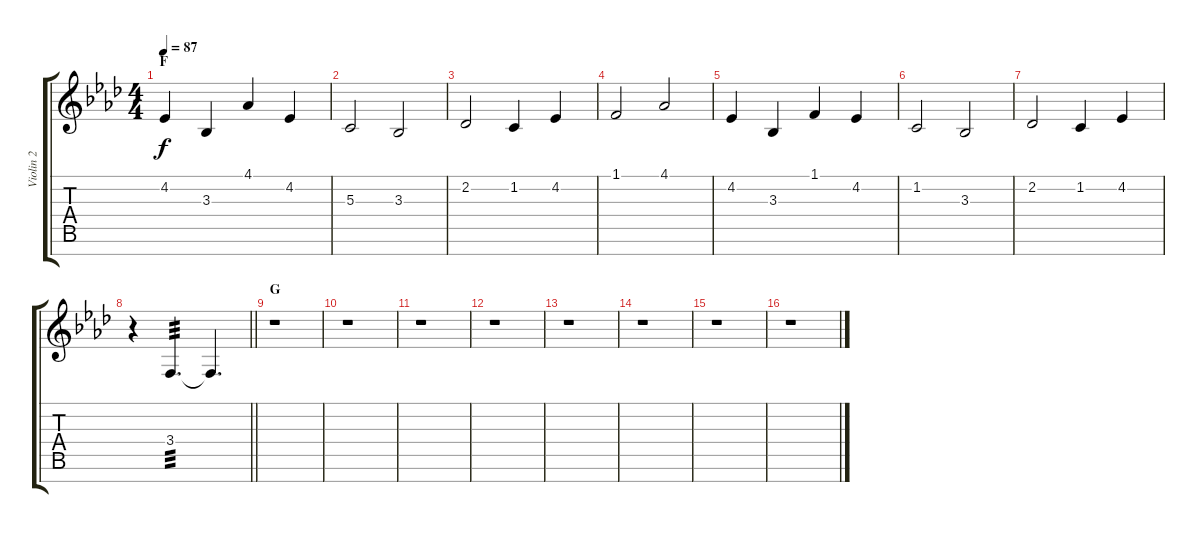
\track ("Violin 2" "Violin 2") {instrument violin}
\staff {score tabs}
\tuning (E4 B3 G3 D3 A2 E2 B1) {hide}
\ts (4 4)
\section ("" "F")
\tempo 87
\clef g2
\ks ab
4.2.4{dy f} 3.3.4 4.1.4 4.2.4 |
5.3.2 3.3.2 |
2.2.2 1.2.4 4.2.4 |
1.1.2 4.1.2 |
4.2.4 3.3.4 1.1.4 4.2.4 |
1.2.2 3.3.2 |
2.2.2 1.2.4 4.2.4 |
\barLineRight lightlight
r.4{volume 6} 3.4.4{d tp 3 volume 11} 3.4{t}.4{d volume 7} |
\section ("" "G")
r.1 |
r.1 |
r.1 |
r.1 |
r.1 |
r.1 |
r.1 |
r.1
